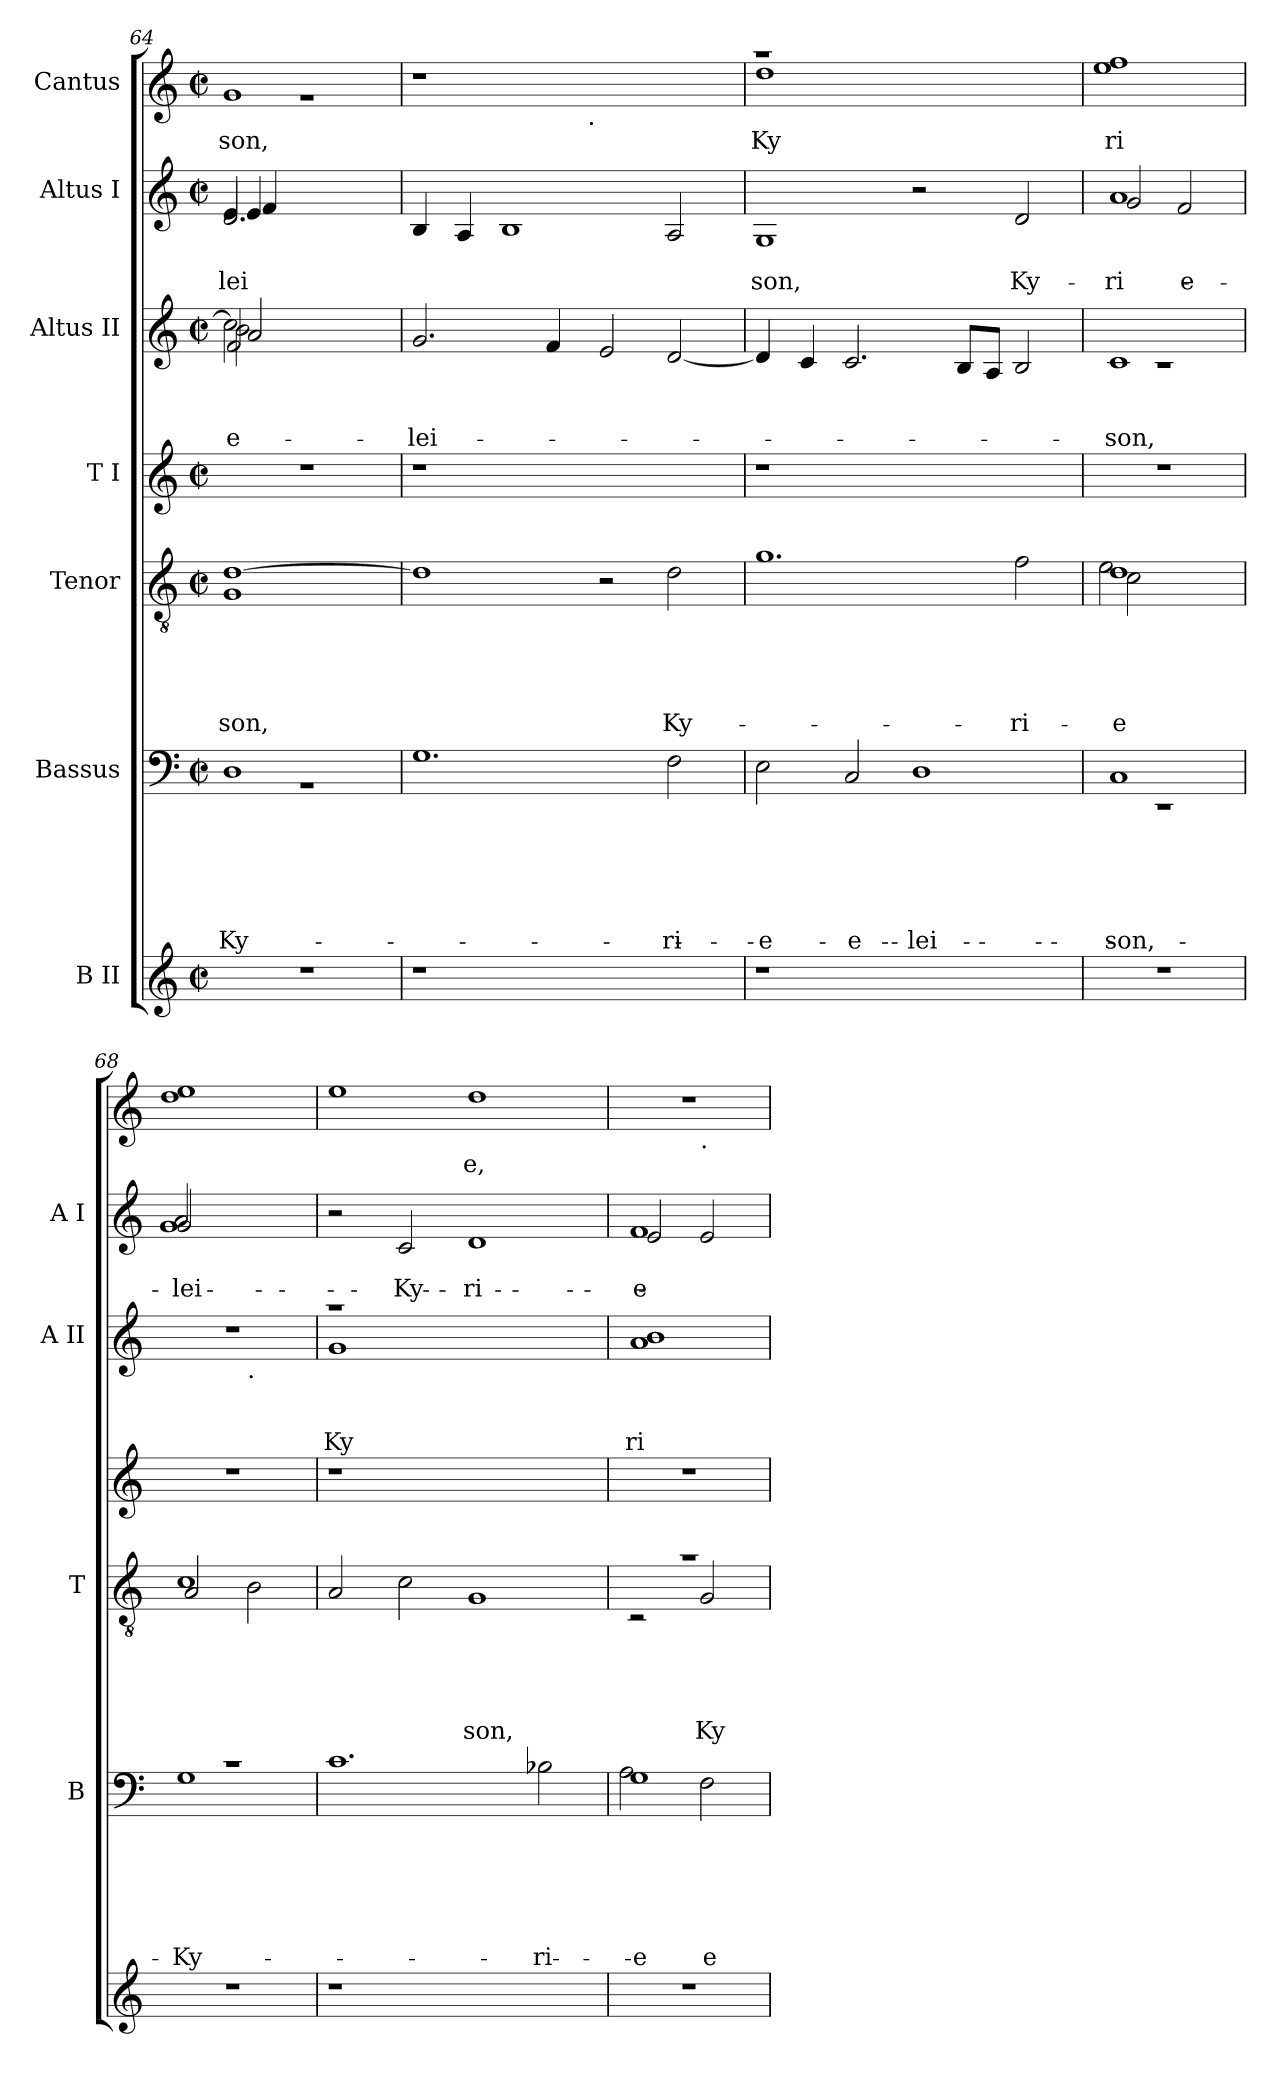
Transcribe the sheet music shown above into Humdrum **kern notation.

**kern	**kern	**text	**text	**text	**text	**text	**text	**kern	**text	**text	**text	**text	**text	**kern	**kern	**text	**text	**text	**kern	**text	**text	**kern	**text
*part7	*part6	*part6	*part6	*part6	*part6	*part6	*part6	*part5	*part5	*part5	*part5	*part5	*part5	*part4	*part3	*part3	*part3	*part3	*part2	*part2	*part2	*part1	*part1
*staff7	*staff6	*staff6	*staff6	*staff6	*staff6	*staff6	*staff6	*staff5	*staff5	*staff5	*staff5	*staff5	*staff5	*staff4	*staff3	*staff3	*staff3	*staff3	*staff2	*staff2	*staff2	*staff1	*staff1
*I"B II	*I"Bassus	*	*	*	*	*	*	*I"Tenor	*	*	*	*	*	*I"T I	*I"Altus II	*	*	*	*I"Altus I	*	*	*I"Cantus	*
*	*I'B	*	*	*	*	*	*	*I'T	*	*	*	*	*	*	*I'A II	*	*	*	*I'A I	*	*	*	*
*clefG2	*clefF4	*	*	*	*	*	*	*clefGv2	*	*	*	*	*	*clefG2	*clefG2	*	*	*	*clefG2	*	*	*clefG2	*
*k[]	*k[]	*	*	*	*	*	*	*k[]	*	*	*	*	*	*k[]	*k[]	*	*	*	*k[]	*	*	*k[]	*
*C:	*C:	*	*	*	*	*	*	*C:	*	*	*	*	*	*C:	*C:	*	*	*	*C:	*	*	*C:	*
*M2/2	*M2/2	*	*	*	*	*	*	*M2/2	*	*	*	*	*	*M2/2	*M2/2	*	*	*	*M2/2	*	*	*M2/2	*
*met(c|)	*met(c|)	*	*	*	*	*	*	*met(c|)	*	*	*	*	*	*met(c|)	*met(c|)	*	*	*	*met(c|)	*	*	*met(c|)	*
=64	=64	=64	=64	=64	=64	=64	=64	=64	=64	=64	=64	=64	=64	=64	=64	=64	=64	=64	=64	=64	=64	=64	=64
*	*^	*	*	*	*	*	*	*	*	*	*	*	*	*	*	*	*	*	*	*	*	*	*
!	!	!	!	!	!	!	!	!LO:LY:b	!	!	!	!	!	!LO:LY:b	!	!	!	!	!LO:LY:b	!	!	!	!	!
*	*	*	*	*	*	*	*	*	*	*	*	*	*	*	*	*^	*	*	*	*	*	*	*	*
*	*	*	*	*	*	*	*	*	*	*	*	*	*	*	*	*	*^	*	*	*	*	*	*	*	*
!	!	!	!	!	!	!	!	!	!	!	!	!	!	!	!	!	!	!	!	!	!LO:LY:b	!	!	!	!	!
*	*	*	*	*	*	*	*	*	*	*	*	*	*	*	*	*	*	*^	*	*	*	*	*	*	*	*
!	!	!	!	!	!	!	!	!	!	!	!	!	!	!	!	!	!	!	!	!	!	!LO:LY:b	!	!	!LO:LY:b	!	!LO:LY:b
*	*	*	*	*	*	*	*	*	*	*	*	*	*	*	*	*	*	*	*	*	*	*	*^	*	*	*^	*
*	*	*	*	*	*	*	*	*	*	*	*	*	*	*	*	*	*	*	*	*	*	*	*	*^	*	*	*	*	*
*	*	*	*	*	*	*	*	*	*	*	*	*	*	*	*	*	*	*	*	*	*	*	*	*	*^	*	*	*	*	*
1r	1rC	1D	.	.	.	.	.	Ky-	1G [>1d	.	.	.	.	-son,	1r	2cc\]	2b\	2a/	2f/	.	.	e-	2.d/	4e/	4f/	4e/	.	lei	1g	1ra	son,
.	.	.	.	.	.	.	.	.	.	.	.	.	.	.	.	.	.	.	.	.	.	.	.	4ryy	4ryy	4ryy	.	.	.	.	.
.	.	.	.	.	.	.	.	.	.	.	.	.	.	.	.	2ryy	2ryy	2ryy	2ryy	.	.	.	.	2ryy	2ryy	2ryy	.	.	.	.	.
.	.	.	.	.	.	.	.	.	.	.	.	.	.	.	.	.	.	.	.	.	.	.	4ryy	.	.	.	.	.	.	.	.
*	*	*	*	*	*	*	*	*	*	*	*	*	*	*	*	*v	*v	*v	*v	*	*	*	*	*	*	*	*	*	*	*	*
*	*v	*v	*	*	*	*	*	*	*	*	*	*	*	*	*	*	*	*	*	*v	*v	*v	*v	*	*	*	*	*
=65	=65	=65	=65	=65	=65	=65	=65	=65	=65	=65	=65	=65	=65	=65	=65	=65	=65	=65	=65	=65	=65	=65	=65	=65
!	!	!	!	!	!	!	!	!	!	!	!	!	!	!	!	!	!	!LO:LY:b	!	!	!	!	!	!
1r	1.G	.	.	.	.	.	.	1d]	.	.	.	.	.	1r	2.g/	.	.	-lei-	4B/	.	.	1r	2ryy	.
.	.	.	.	.	.	.	.	.	.	.	.	.	.	.	.	.	.	.	4A/	.	.	.	.	.
.	.	.	.	.	.	.	.	.	.	.	.	.	.	.	.	.	.	.	1B	.	.	.	4...ryy	.
.	.	.	.	.	.	.	.	.	.	.	.	.	.	.	4f/	.	.	.	.	.	.	.	.	.
!	!	!	!	!	!	!	!	!	!	!	!	!	!	!	!	!	!	!	!	!	!	!	!LO:TX:b:t=.	!
.	.	.	.	.	.	.	.	.	.	.	.	.	.	.	.	.	.	.	.	.	.	.	1ryy	.
1ryy	.	.	.	.	.	.	.	2r	.	.	.	.	.	1ryy	2e/	.	.	.	.	.	.	1ryy	.	.
!	!	!	!	!	!	!	!LO:LY:b	!	!	!	!	!	!LO:LY:b	!	!	!	!	!	!	!	!	!	!	!
.	2F\	.	.	.	.	.	-ri-	2d\	.	.	.	.	Ky-	.	[<2d/	.	.	.	2A/	.	.	.	.	.
.	.	.	.	.	.	.	.	.	.	.	.	.	.	.	.	.	.	.	.	.	.	.	32ryy	.
!!LO:LB:g=z	!!
=66	=66	=66	=66	=66	=66	=66	=66	=66	=66	=66	=66	=66	=66	=66	=66	=66	=66	=66	=66	=66	=66	=66	=66	=66
!	!	!	!	!	!	!	!LO:LY:b	!	!	!	!	!	!	!	!	!	!	!	!	!	!LO:LY:b	!	!	!LO:LY:b
1r	2E\	.	.	.	.	.	-e	1.g	.	.	.	.	.	1r	4d/]	.	.	.	1G	.	son,	1raa	1dd	Ky
.	.	.	.	.	.	.	.	.	.	.	.	.	.	.	4c/	.	.	.	.	.	.	.	.	.
!	!	!	!	!	!	!	!LO:LY:b	!	!	!	!	!	!	!	!	!	!	!	!	!	!	!	!	!
.	2C/	.	.	.	.	.	e-	.	.	.	.	.	.	.	2.c/	.	.	.	.	.	.	.	.	.
!	!	!	!	!	!	!	!LO:LY:b	!	!	!	!	!	!	!	!	!	!	!	!	!	!	!	!	!
1ryy	1D	.	.	.	.	.	-lei-	.	.	.	.	.	.	1ryy	.	.	.	.	2r	.	.	1ryy	1ryy	.
.	.	.	.	.	.	.	.	.	.	.	.	.	.	.	8B/L	.	.	.	.	.	.	.	.	.
.	.	.	.	.	.	.	.	.	.	.	.	.	.	.	8A/J	.	.	.	.	.	.	.	.	.
!	!	!	!	!	!	!	!	!	!	!	!	!	!LO:LY:b	!	!	!	!	!	!	!	!LO:LY:b	!	!	!
.	.	.	.	.	.	.	.	2f\	.	.	.	.	-ri-	.	2B/	.	.	.	2d/	.	Ky-	.	.	.
*	*	*	*	*	*	*	*	*	*	*	*	*	*	*	*	*	*	*	*	*	*	*v	*v	*
=67	=67	=67	=67	=67	=67	=67	=67	=67	=67	=67	=67	=67	=67	=67	=67	=67	=67	=67	=67	=67	=67	=67	=67
!	!	!	!	!	!	!	!LO:LY:b	!	!	!	!	!	!LO:LY:b	!	!	!	!	!	!	!	!	!	!
*	*^	*	*	*	*	*	*	*^	*	*	*	*	*	*	*	*	*	*	*	*	*	*	*
!	!	!	!	!	!	!	!	!	!	!	!	!	!	!	!LO:LY:b	!	!	!	!	!	!	!	!	!	!
*	*	*	*	*	*	*	*	*	*	*^	*	*	*	*	*	*	*	*	*	*	*	*	*	*	*
!	!	!	!	!	!	!	!	!	!	!	!	!	!	!	!	!LO:LY:b	!	!	!	!	!LO:LY:b	!	!	!LO:LY:b	!	!
*	*	*	*	*	*	*	*	*	*	*	*	*	*	*	*	*	*	*^	*	*	*	*^	*	*	*	*
!	!	!	!	!	!	!	!	!	!	!	!	!	!	!	!	!	!	!	!	!	!	!	!	!	!	!LO:LY:b	!	!LO:LY:b
1r	1C	1rEE	.	.	.	.	.	-son,	1d	2c\	2e\	.	.	.	.	-e	1r	1c	1rc	.	.	-son,	1a	2g/	.	ri-	1ee 1ff	ri
!	!	!	!	!	!	!	!	!	!	!	!	!	!	!	!	!	!	!	!	!	!	!	!	!	!	!LO:LY:b	!	!
.	.	.	.	.	.	.	.	.	.	2ryy	2ryy	.	.	.	.	.	.	.	.	.	.	.	.	2f/	.	-e-	.	.
=68	=68	=68	=68	=68	=68	=68	=68	=68	=68	=68	=68	=68	=68	=68	=68	=68	=68	=68	=68	=68	=68	=68	=68	=68	=68	=68	=68	=68
!	!	!	!	!	!	!	!	!LO:LY:b	!	!	!	!	!	!	!	!	!	!	!	!	!	!	!	!	!	!LO:LY:b	!	!
*	*	*	*	*	*	*	*	*	*	*	*	*	*	*	*	*	*	*	*	*	*	*	*	*^	*	*	*	*
!	!	!	!	!	!	!	!	!	!	!	!	!	!	!	!	!	!	!	!	!	!	!	!	!	!	!	!LO:LY:b	!	!
*	*	*	*	*	*	*	*	*	*	*v	*v	*	*	*	*	*	*	*	*	*	*	*	*	*	*	*	*	*	*
1r	1rc	1G	.	.	.	.	.	Ky-	1c	2A/	.	.	.	.	.	1r	1r	2ryy	.	.	.	2g/	1g	2a/	.	lei-	1dd 1ee	.
!	!	!	!	!	!	!	!	!	!	!	!	!	!	!	!	!	!	!LO:TX:b:t=.	!	!	!	!	!	!	!	!	!	!
.	.	.	.	.	.	.	.	.	.	2B\	.	.	.	.	.	.	.	2ryy	.	.	.	2ryy	.	2ryy	.	.	.	.
*	*v	*v	*	*	*	*	*	*	*	*	*	*	*	*	*	*	*	*	*	*	*	*	*	*	*	*	*	*
=69	=69	=69	=69	=69	=69	=69	=69	=69	=69	=69	=69	=69	=69	=69	=69	=69	=69	=69	=69	=69	=69	=69	=69	=69	=69	=69	=69
!	!	!	!	!	!	!	!	!	!	!	!	!	!	!	!	!	!	!	!	!LO:LY:b	!	!	!	!	!	!	!
*	*	*	*	*	*	*	*	*v	*v	*	*	*	*	*	*	*	*	*	*	*	*v	*v	*v	*	*	*	*
1r	1.c	.	.	.	.	.	.	2A/	.	.	.	.	.	1r	1raa	1g	.	.	Ky-	2r	.	.	1ee	.
!	!	!	!	!	!	!	!	!	!	!	!	!	!	!	!	!	!	!	!	!	!	!LO:LY:b	!	!
.	.	.	.	.	.	.	.	2c\	.	.	.	.	.	.	.	.	.	.	.	2c/	.	-Ky-	.	.
!	!	!	!	!	!	!	!	!	!	!	!	!	!LO:LY:b	!	!	!	!	!	!	!	!	!LO:LY:b	!	!LO:LY:b
1ryy	.	.	.	.	.	.	.	1G	.	.	.	.	son,	1ryy	1ryy	1ryy	.	.	.	1d	.	-ri-	1dd	e,
!	!	!	!	!	!	!	!LO:LY:b	!	!	!	!	!	!	!	!	!	!	!	!	!	!	!	!	!
.	2B-X\	.	.	.	.	.	-ri-	.	.	.	.	.	.	.	.	.	.	.	.	.	.	.	.	.
*	*	*	*	*	*	*	*	*	*	*	*	*	*	*	*v	*v	*	*	*	*	*	*	*	*
=70	=70	=70	=70	=70	=70	=70	=70	=70	=70	=70	=70	=70	=70	=70	=70	=70	=70	=70	=70	=70	=70	=70	=70
!	!	!	!	!	!	!	!LO:LY:b	!	!	!	!	!	!	!	!	!	!	!	!	!	!	!	!
*	*^	*	*	*	*	*	*	*	*	*	*	*	*	*	*	*	*	*	*	*	*	*	*
!	!	!	!	!	!	!	!	!LO:LY:b	!	!	!	!	!	!	!	!	!	!	!LO:LY:b	!	!	!LO:LY:b:rj	!	!
*	*	*	*	*	*	*	*	*	*^	*	*	*	*	*	*	*	*	*	*	*^	*	*	*	*
!	!	!	!	!	!	!	!	!	!	!	!	!	!	!	!	!	!	!	!	!	!	!	!	!LO:LY:b	!	!
*	*	*	*	*	*	*	*	*	*	*	*	*	*	*	*	*	*	*	*	*	*	*	*	*	*^	*
1r	1G	2A\	.	.	.	.	.	-e	1ra	2rC	.	.	.	.	.	1r	1a 1b	.	.	-ri-	1f	2e/	.	-e	1r	2ryy	.
!	!	!	!	!	!	!	!	!	!	!	!	!	!	!	!	!	!	!	!	!	!	!	!	!	!	!LO:TX:b:t=.	!
!	!	!	!	!	!	!	!	!LO:LY:b	!	!	!	!	!	!	!LO:LY:b	!	!	!	!	!	!	!	!	!	!	!	!
.	.	2F\	.	.	.	.	.	e-	.	2G/	.	.	.	.	Ky-	.	.	.	.	.	.	2e/	.	.	.	2ryy	.
*	*v	*v	*	*	*	*	*	*	*	*	*	*	*	*	*	*	*	*	*	*	*v	*v	*	*	*v	*v	*
*	*	*	*	*	*	*	*	*v	*v	*	*	*	*	*	*	*	*	*	*	*	*	*	*	*
=	=	=	=	=	=	=	=	=	=	=	=	=	=	=	=	=	=	=	=	=	=	=	=
*-	*-	*-	*-	*-	*-	*-	*-	*-	*-	*-	*-	*-	*-	*-	*-	*-	*-	*-	*-	*-	*-	*-	*-
